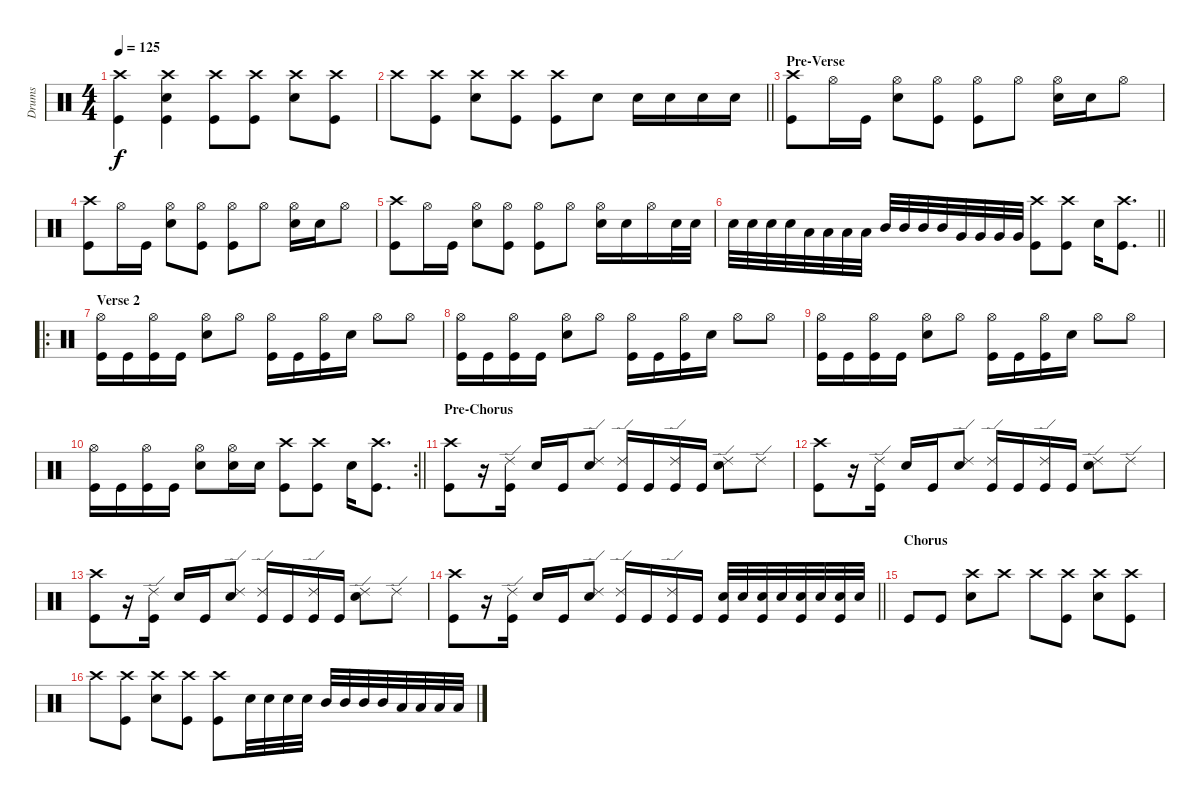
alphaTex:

\track ("Drums" "Drums") {instrument percussion}
\staff {score}
\articulation defaults
\ts (4 4)
\tempo 125
\clef neutral
\ks c
("Crash high (hit)" "Kick (hit)").4{dy f} ("Crash high (hit)" "Snare (hit) 2" "Kick (hit)").4 ("Crash high (hit)" "Kick (hit)").8 ("Crash high (hit)" "Kick (hit)").8 ("Crash high (hit)" "Snare (hit) 2").8 ("Crash high (hit)" "Kick (hit)").8 |
\barLineRight lightlight "Crash high (hit)".8
("Crash high (hit)" "Kick (hit)").8 ("Crash high (hit)" "Snare (hit) 2").8 ("Crash high (hit)" "Kick (hit)").8 ("Crash high (hit)" "Kick (hit)").8 "Snare (hit) 2".8 "Snare (hit) 2".16 "Snare (hit) 2".16 "Snare (hit) 2".16 "Snare (hit) 2".16 |
\section ("" "Pre-Verse")
("Crash high (hit)" "Kick (hit)").8 "Hi-Hat (open)".16 "Kick (hit)".16 ("Hi-Hat (open)" "Snare (hit) 2").8 ("Hi-Hat (open)" "Kick (hit)").8 ("Hi-Hat (open)" "Kick (hit)").8 "Hi-Hat (open)".8 ("Hi-Hat (open)" "Snare (hit) 2").16 "Snare (hit) 2".16 "Hi-Hat (open)".8 |
("Crash high (hit)" "Kick (hit)").8 "Hi-Hat (open)".16 "Kick (hit)".16 ("Hi-Hat (open)" "Snare (hit) 2").8 ("Hi-Hat (open)" "Kick (hit)").8 ("Hi-Hat (open)" "Kick (hit)").8 "Hi-Hat (open)".8 ("Hi-Hat (open)" "Snare (hit) 2").16 "Snare (hit) 2".16 "Hi-Hat (open)".8 |
("Crash high (hit)" "Kick (hit)").8 "Hi-Hat (open)".16 "Kick (hit)".16 ("Hi-Hat (open)" "Snare (hit) 2").8 ("Hi-Hat (open)" "Kick (hit)").8 ("Hi-Hat (open)" "Kick (hit)").8 "Hi-Hat (open)".8 ("Hi-Hat (open)" "Snare (hit) 2").16 "Snare (hit) 2".16 "Hi-Hat (open)".16 "Snare (hit) 2".32 "Snare (hit) 2".32 |
\barLineRight lightlight "Snare (hit) 2".32 "Snare (hit) 2".32 "Snare (hit) 2".32 "Snare (hit) 2".32 "Low Tom (hit)".32 "Low Tom (hit)".32 "Low Tom (hit)".32 "Low Tom (hit)".32 "Mid Tom (hit)".32 "Mid Tom (hit)".32 "Mid Tom (hit)".32 "Mid Tom (hit)".32 "Very Low Tom (hit)".32 "Very Low Tom (hit)".32 "Very Low Tom (hit)".32 "Very Low Tom (hit)".32
("Crash high (hit)" "Kick (hit)").8 ("Crash high (hit)" "Kick (hit)").8 "Snare (hit) 2".16 ("Crash high (hit)" "Kick (hit)").8{d} |
\ro
\section ("" "Verse 2")
("Hi-Hat (open)" "Kick (hit)").16 "Kick (hit)".16 ("Hi-Hat (open)" "Kick (hit)").16 "Kick (hit)".16 ("Hi-Hat (open)" "Snare (hit) 2").8 "Hi-Hat (open)".8 ("Hi-Hat (open)" "Kick (hit)").16 "Kick (hit)".16 ("Hi-Hat (open)" "Kick (hit)").16 "Snare (hit) 2".16 "Hi-Hat (open)".8 "Hi-Hat (open)".8 |
("Hi-Hat (open)" "Kick (hit)").16 "Kick (hit)".16 ("Hi-Hat (open)" "Kick (hit)").16 "Kick (hit)".16 ("Hi-Hat (open)" "Snare (hit) 2").8 "Hi-Hat (open)".8 ("Hi-Hat (open)" "Kick (hit)").16 "Kick (hit)".16 ("Hi-Hat (open)" "Kick (hit)").16 "Snare (hit) 2".16 "Hi-Hat (open)".8 "Hi-Hat (open)".8 |
("Hi-Hat (open)" "Kick (hit)").16 "Kick (hit)".16 ("Hi-Hat (open)" "Kick (hit)").16 "Kick (hit)".16 ("Hi-Hat (open)" "Snare (hit) 2").8 "Hi-Hat (open)".8 ("Hi-Hat (open)" "Kick (hit)").16 "Kick (hit)".16 ("Hi-Hat (open)" "Kick (hit)").16 "Snare (hit) 2".16 "Hi-Hat (open)".8 "Hi-Hat (open)".8 |
\rc 2
\barLineRight lightlight
("Hi-Hat (open)" "Kick (hit)").16 "Kick (hit)".16 ("Hi-Hat (open)" "Kick (hit)").16 "Kick (hit)".16 ("Hi-Hat (open)" "Snare (hit) 2").8 ("Hi-Hat (open)" "Snare (hit) 2").16 "Snare (hit) 2".16 ("Crash high (hit)" "Kick (hit)").8 ("Crash high (hit)" "Kick (hit)").8 "Snare (hit) 2".16 ("Crash high (hit)" "Kick (hit)").8{d} |
\section ("" "Pre-Chorus")
("Crash high (hit)" "Kick (hit)").8 r.16 ("Ride (edge) 2" "Kick (hit)").16 "Snare (hit) 2".16 "Kick (hit)".16 ("Ride (edge) 2" "Snare (hit) 2").8 ("Ride (edge) 2" "Kick (hit)").16 "Kick (hit)".16 ("Ride (edge) 2" "Kick (hit)").16 "Kick (hit)".16 ("Ride (edge) 2" "Snare (hit) 2").8 "Ride (edge) 2".8 |
("Crash high (hit)" "Kick (hit)").8 r.16 ("Ride (edge) 2" "Kick (hit)").16 "Snare (hit) 2".16 "Kick (hit)".16 ("Ride (edge) 2" "Snare (hit) 2").8 ("Ride (edge) 2" "Kick (hit)").16 "Kick (hit)".16 ("Ride (edge) 2" "Kick (hit)").16 "Kick (hit)".16 ("Ride (edge) 2" "Snare (hit) 2").8 "Ride (edge) 2".8 |
("Crash high (hit)" "Kick (hit)").8 r.16 ("Ride (edge) 2" "Kick (hit)").16 "Snare (hit) 2".16 "Kick (hit)".16 ("Ride (edge) 2" "Snare (hit) 2").8 ("Ride (edge) 2" "Kick (hit)").16 "Kick (hit)".16 ("Ride (edge) 2" "Kick (hit)").16 "Kick (hit)".16 ("Ride (edge) 2" "Snare (hit) 2").8 "Ride (edge) 2".8 |
\barLineRight lightlight
("Crash high (hit)" "Kick (hit)").8 r.16 ("Ride (edge) 2" "Kick (hit)").16 "Snare (hit) 2".16 "Kick (hit)".16 ("Ride (edge) 2" "Snare (hit) 2").8 ("Ride (edge) 2" "Kick (hit)").16 "Kick (hit)".16 ("Ride (edge) 2" "Kick (hit)").16 "Kick (hit)".16 ("Snare (hit) 2" "Kick (hit)").32 "Snare (hit) 2".32 ("Snare (hit) 2" "Kick (hit)").32 "Snare (hit) 2".32 ("Snare (hit) 2" "Kick (hit)").32 "Snare (hit) 2".32 ("Snare (hit) 2" "Kick (hit)").32 "Snare (hit) 2".32 |
\section ("" "Chorus")
"Kick (hit)".8 "Kick (hit)".8 ("Crash high (hit)" "Snare (hit) 2").8 "Crash high (hit)".8 "Crash high (hit)".8 ("Crash high (hit)" "Kick (hit)").8 ("Crash high (hit)" "Snare (hit) 2").8 ("Crash high (hit)" "Kick (hit)").8 |
"Crash high (hit)".8 ("Crash high (hit)" "Kick (hit)").8 ("Crash high (hit)" "Snare (hit) 2").8 ("Crash high (hit)" "Kick (hit)").8 ("Crash high (hit)" "Kick (hit)").8 "Snare (hit) 2".32 "Snare (hit) 2".32 "Snare (hit) 2".32 "Snare (hit) 2".32 "Mid Tom (hit)".32 "Mid Tom (hit)".32 "Mid Tom (hit)".32 "Mid Tom (hit)".32 "Low Tom (hit)".32 "Low Tom (hit)".32 "Low Tom (hit)".32 "Low Tom (hit)".32
